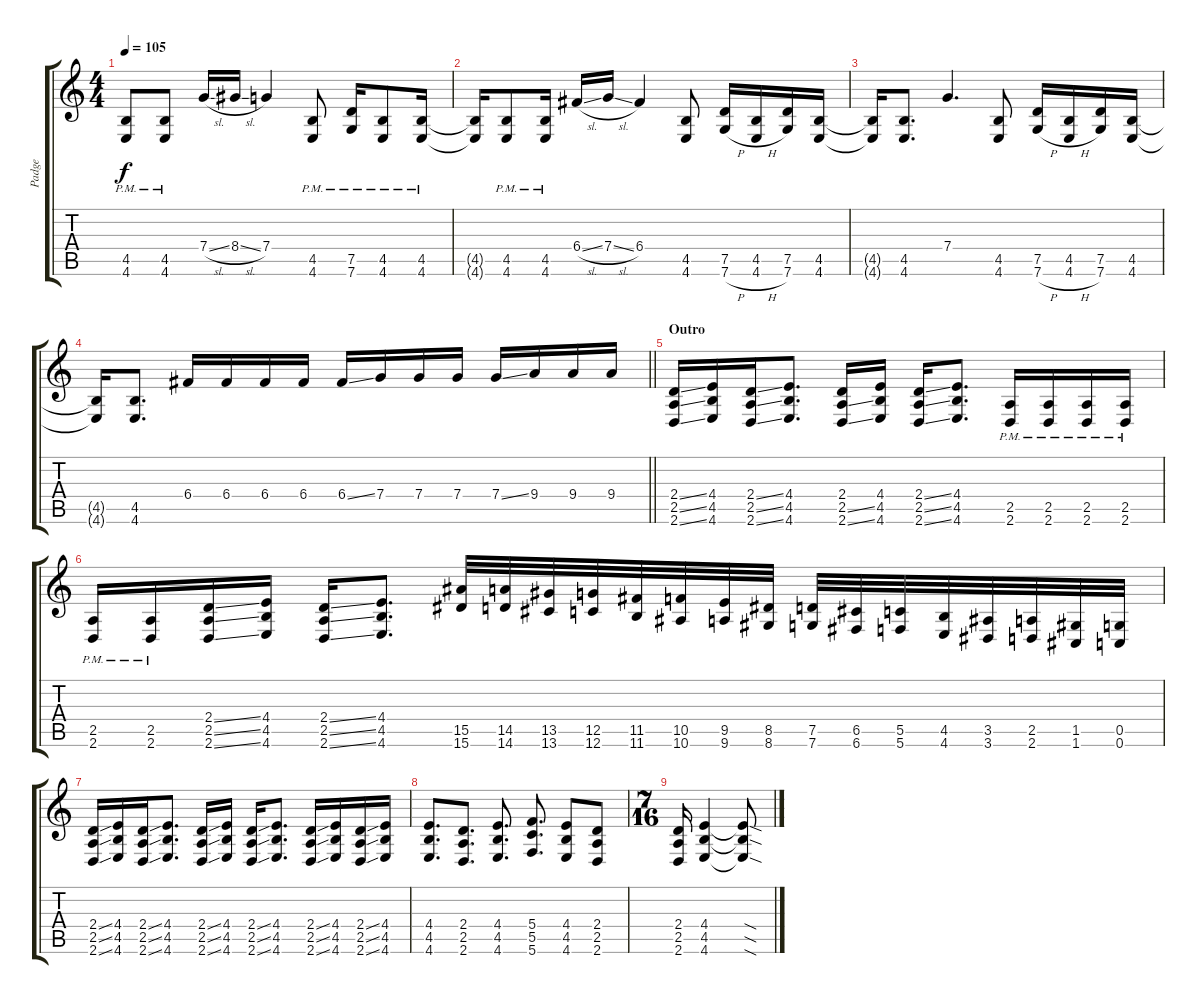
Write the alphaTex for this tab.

\track ("Padge" "Padge") {instrument distortionguitar}
\staff {score tabs}
\tuning (D4 A3 F3 C3 G2 C2) {hide}
\ts (4 4)
\tempo 105
\clef g2
\ks c
(4.5{pm} 4.6{pm}).8{dy f} (4.5{pm} 4.6{pm}).8 7.4{sl}.16 8.4{sl}.16 7.4.4 (4.5{pm} 4.6{pm}).8 (7.5{pm} 7.6{pm}).16 (4.5{pm} 4.6{pm}).8 (4.5{pm} 4.6{pm}).16 |
(4.5{t} 4.6{t}).16 (4.5{pm} 4.6{pm}).8 (4.5{pm} 4.6{pm}).16 6.4{sl}.16 7.4{sl}.16 6.4.4 (4.5 4.6).8 (7.5 7.6{h}).16 (4.5 4.6{h}).16 (7.5 7.6).16 (4.5 4.6).16 |
(4.5{t} 4.6{t}).16 (4.5 4.6).8{d} 7.4.4{d} (4.5 4.6).8 (7.5 7.6{h}).16 (4.5 4.6{h}).16 (7.5 7.6).16 (4.5 4.6).16 |
\barLineRight lightlight
(4.5{t} 4.6{t}).16 (4.5 4.6).8{d} 6.4.16 6.4.16 6.4.16 6.4.16 6.4{ss}.16 7.4.16 7.4.16 7.4.16 7.4{ss}.16 9.4.16 9.4.16 9.4.16 |
\section ("" "Outro")
(2.4{ss} 2.5{ss} 2.6{ss}).16 (4.4 4.5 4.6).16 (2.4{ss} 2.5{ss} 2.6{ss}).16 (4.4 4.5 4.6).8{d} (2.4 2.5{ss} 2.6{ss}).16 (4.4 4.5 4.6).16 (2.4{ss} 2.5{ss} 2.6{ss}).16 (4.4 4.5 4.6).8{d} (2.5{pm} 2.6{pm}).16 (2.5{pm} 2.6{pm}).16 (2.5{pm} 2.6{pm}).16 (2.5{pm} 2.6{pm}).16 |
(2.5{pm} 2.6{pm}).16 (2.5{pm} 2.6{pm}).16 (2.4{ss} 2.5{ss} 2.6{ss}).16 (4.4 4.5 4.6).16 (2.4{ss} 2.5{ss} 2.6{ss}).16 (4.4 4.5 4.6).8{d} (15.5 15.6).32{instrument guitarfretnoise} (14.5 14.6).32 (13.5 13.6).32 (12.5 12.6).32 (11.5 11.6).32 (10.5 10.6).32 (9.5 9.6).32 (8.5 8.6).32 (7.5 7.6).32 (6.5 6.6).32 (5.5 5.6).32 (4.5 4.6).32 (3.5 3.6).32 (2.5 2.6).32 (1.5 1.6).32 (0.5 0.6).32 |
(2.4{ss} 2.5{ss} 2.6{ss}).16{instrument distortionguitar} (4.4 4.5 4.6).16 (2.4{ss} 2.5{ss} 2.6{ss}).16 (4.4 4.5 4.6).8{d} (2.4{ss} 2.5{ss} 2.6{ss}).16 (4.4 4.5 4.6).16 (2.4{ss} 2.5{ss} 2.6{ss}).16 (4.4 4.5 4.6).8{d} (2.4{ss} 2.5{ss} 2.6{ss}).16 (4.4 4.5 4.6).16 (2.4{ss} 2.5{ss} 2.6{ss}).16 (4.4 4.5 4.6).16 |
(4.4 4.5 4.6).8{d} (2.4 2.5 2.6).8{d} (4.4 4.5 4.6).8{d} (5.4 5.5 5.6).8{d} (4.4 4.5 4.6).8 (2.4 2.5 2.6).8 |
\ts (7 16)
(2.4 2.5 2.6).16 (4.4 4.5 4.6).4 (4.4{sod t} 4.5{sod t} 4.6{sod t}).8
